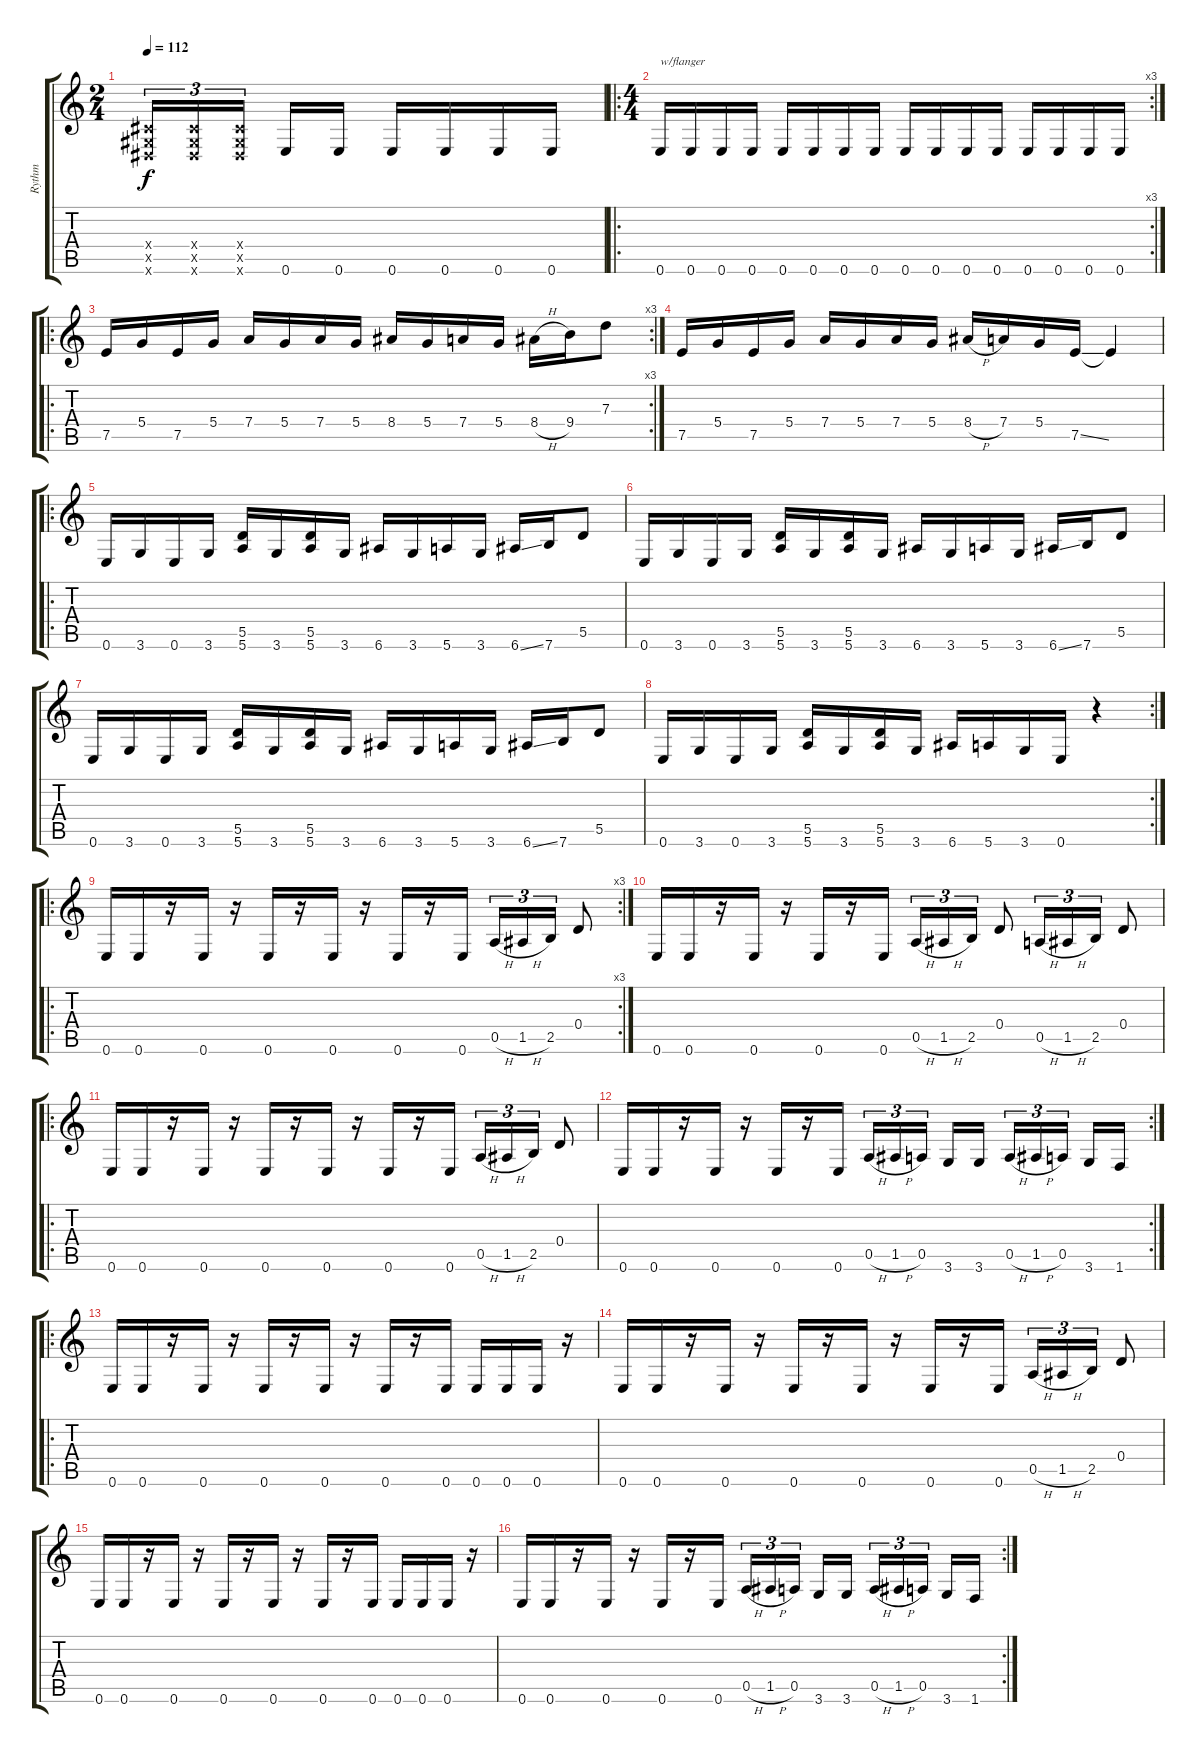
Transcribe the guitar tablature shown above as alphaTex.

\track ("Rythm" "Rythm") {instrument distortionguitar}
\staff {score tabs}
\tuning (E4 B3 G3 D3 A2 E2) {hide}
\ts (2 4)
\tempo 112
\clef g2
\ks c
(-1.4{x} -1.5{x} -1.6{x}).16{tu (3 2) dy f instrument distortionguitar} (-1.4{x} -1.5{x} -1.6{x}).16{tu (3 2)} (-1.4{x} -1.5{x} -1.6{x}).16{tu (3 2)} 0.6.16 0.6.16 0.6.16 0.6.16 0.6.16 0.6.16 |
\ro
\rc 3
\ts (4 4)
0.6.16{txt "w/flanger"} 0.6.16 0.6.16 0.6.16 0.6.16 0.6.16 0.6.16 0.6.16 0.6.16 0.6.16 0.6.16 0.6.16 0.6.16 0.6.16 0.6.16 0.6.16 |
\ro
\rc 3
7.5.16 5.4.16 7.5.16 5.4.16 7.4.16 5.4.16 7.4.16 5.4.16 8.4.16 5.4.16 7.4.16 5.4.16 8.4{h}.16 9.4.16 7.3.8 |
7.5.16 5.4.16 7.5.16 5.4.16 7.4.16 5.4.16 7.4.16 5.4.16 8.4{h}.16 7.4.16 5.4.16 7.5{ss}.16 7.5{t}.4 |
\ro
0.6.16 3.6.16 0.6.16 3.6.16 (5.5 5.6).16 3.6.16 (5.5 5.6).16 3.6.16 6.6.16 3.6.16 5.6.16 3.6.16 6.6{ss}.16 7.6.16 5.5.8 |
0.6.16 3.6.16 0.6.16 3.6.16 (5.5 5.6).16 3.6.16 (5.5 5.6).16 3.6.16 6.6.16 3.6.16 5.6.16 3.6.16 6.6{ss}.16 7.6.16 5.5.8 |
0.6.16 3.6.16 0.6.16 3.6.16 (5.5 5.6).16 3.6.16 (5.5 5.6).16 3.6.16 6.6.16 3.6.16 5.6.16 3.6.16 6.6{ss}.16 7.6.16 5.5.8 |
\rc 2
0.6.16 3.6.16 0.6.16 3.6.16 (5.5 5.6).16 3.6.16 (5.5 5.6).16 3.6.16 6.6.16 5.6.16 3.6.16 0.6.16 r.4 |
\ro
\rc 3
0.6.16 0.6.16 r.16 0.6.16 r.16 0.6.16 r.16 0.6.16 r.16 0.6.16 r.16 0.6.16 0.5{h}.16{tu (3 2)} 1.5{h}.16{tu (3 2)} 2.5.16{tu (3 2)} 0.4.8 |
0.6.16 0.6.16 r.16 0.6.16 r.16 0.6.16 r.16 0.6.16 0.5{h}.16{tu (3 2)} 1.5{h}.16{tu (3 2)} 2.5.16{tu (3 2)} 0.4.8 0.5{h}.16{tu (3 2)} 1.5{h}.16{tu (3 2)} 2.5.16{tu (3 2)} 0.4.8 |
\ro
0.6.16 0.6.16 r.16 0.6.16 r.16 0.6.16 r.16 0.6.16 r.16 0.6.16 r.16 0.6.16 0.5{h}.16{tu (3 2)} 1.5{h}.16{tu (3 2)} 2.5.16{tu (3 2)} 0.4.8 |
\rc 2
0.6.16 0.6.16 r.16 0.6.16 r.16 0.6.16 r.16 0.6.16 0.5{h}.16{tu (3 2)} 1.5{h}.16{tu (3 2)} 0.5.16{tu (3 2)} 3.6.16 3.6.16 0.5{h}.16{tu (3 2)} 1.5{h}.16{tu (3 2)} 0.5.16{tu (3 2)} 3.6.16 1.6.16 |
\ro
0.6.16 0.6.16 r.16 0.6.16 r.16 0.6.16 r.16 0.6.16 r.16 0.6.16 r.16 0.6.16 0.6.16 0.6.16 0.6.16 r.16 |
0.6.16 0.6.16 r.16 0.6.16 r.16 0.6.16 r.16 0.6.16 r.16 0.6.16 r.16 0.6.16 0.5{h}.16{tu (3 2)} 1.5{h}.16{tu (3 2)} 2.5.16{tu (3 2)} 0.4.8 |
0.6.16 0.6.16 r.16 0.6.16 r.16 0.6.16 r.16 0.6.16 r.16 0.6.16 r.16 0.6.16 0.6.16 0.6.16 0.6.16 r.16 |
\rc 2
0.6.16 0.6.16 r.16 0.6.16 r.16 0.6.16 r.16 0.6.16 0.5{h}.16{tu (3 2)} 1.5{h}.16{tu (3 2)} 0.5.16{tu (3 2)} 3.6.16 3.6.16 0.5{h}.16{tu (3 2)} 1.5{h}.16{tu (3 2)} 0.5.16{tu (3 2)} 3.6.16 1.6.16
